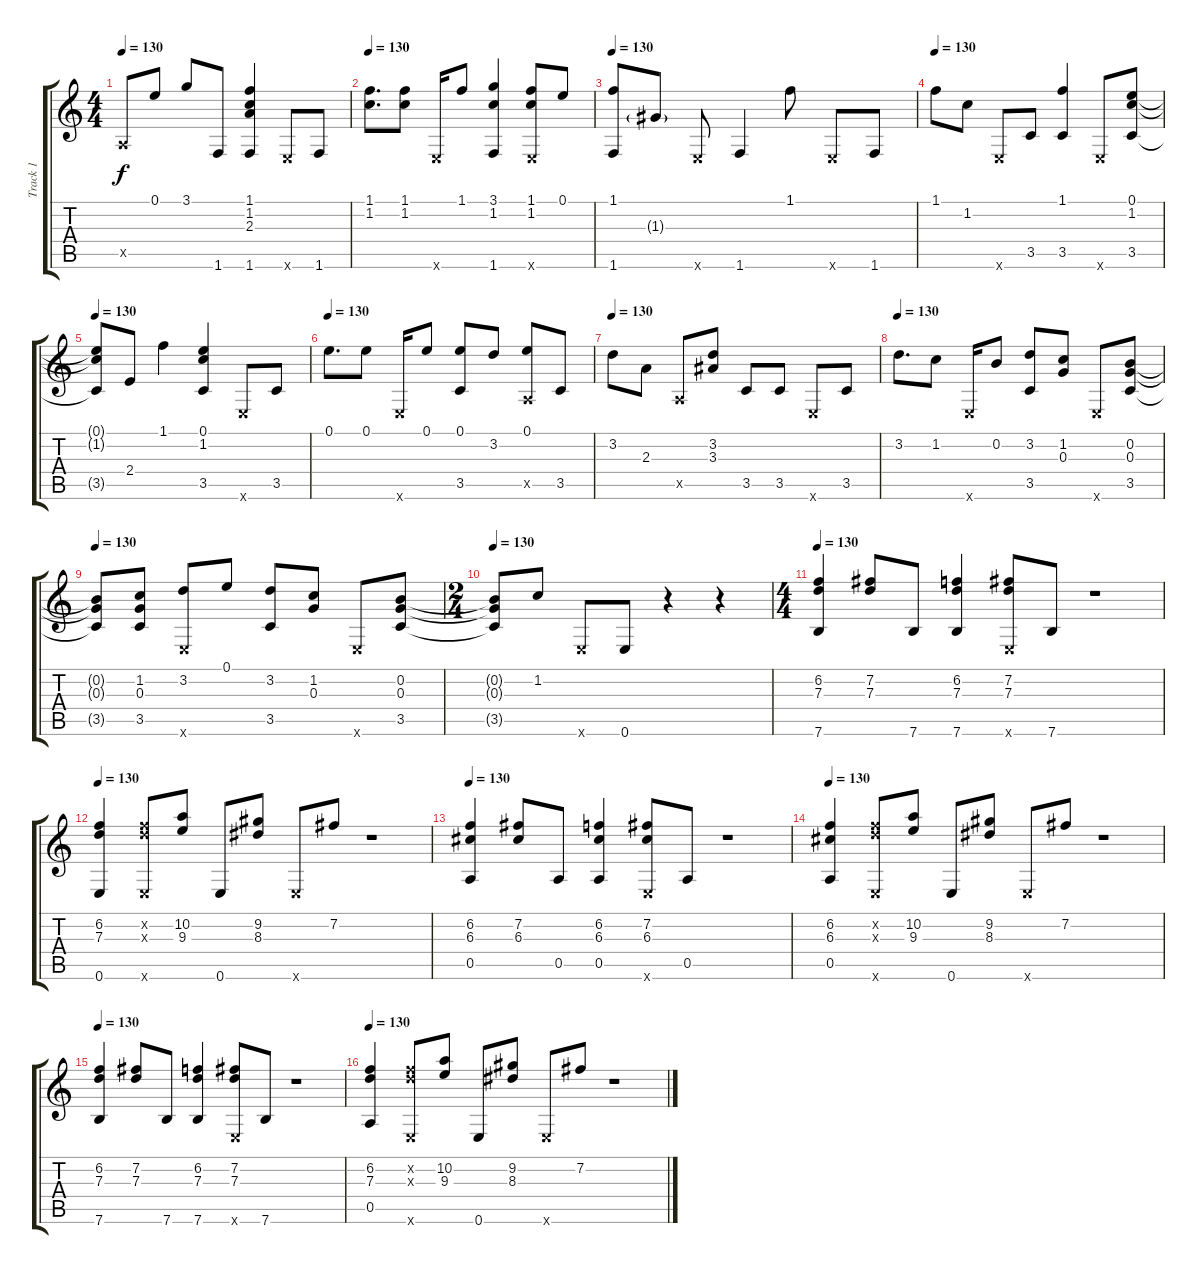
\track ("Track 1" "Track 1") {instrument acousticguitarsteel}
\staff {score tabs}
\tuning (E4 B3 G3 D3 A2 E2) {hide}
\ts (4 4)
\tempo 130
\clef g2
\ks c
0.5{x}.8{dy f} 0.1.8 3.1.8 1.6.8 (1.1 1.2 2.3 1.6).4 0.6{x}.8 1.6.8 |
\tempo 130
(1.1 1.2).8{d} (1.1 1.2).8 0.6{x}.16 1.1.8 (3.1 1.2 1.6).4 (1.1 1.2 0.6{x}).8 0.1.8 |
\tempo 130
(1.1 1.6).8 1.3{g}.8 0.6{x}.8 1.6.4 1.1.8 0.6{x}.8 1.6.8 |
\tempo 130
1.1.8 1.2.8 0.6{x}.8 3.5.8 (1.1 3.5).4 0.6{x}.8 (0.1 1.2 3.5).8 |
\tempo 130
(0.1{t} 1.2{t} 3.5{t}).8 2.4.8 1.1.4 (0.1 1.2 3.5).4 0.6{x}.8 3.5.8 |
\tempo 130
0.1.8{d} 0.1.8 0.6{x}.16 0.1.8 (0.1 3.5).8 3.2.8 (0.1 0.5{x}).8 3.5.8 |
\tempo 130
3.2.8 2.3.8 0.5{x}.8 (3.2 3.3).8 3.5.8 3.5.8 0.6{x}.8 3.5.8 |
\tempo 130
3.2.8{d} 1.2.8 0.6{x}.16 0.2.8 (3.2 3.5).8 (1.2 0.3).8 0.6{x}.8 (0.2 0.3 3.5).8 |
\tempo 130
(0.2{t} 0.3{t} 3.5{t}).8 (1.2 0.3 3.5).8 (3.2 0.6{x}).8 0.1.8 (3.2 3.5).8 (1.2 0.3).8 0.6{x}.8 (0.2 0.3 3.5).8 |
\ts (2 4)
\tempo 130
(0.2{t} 0.3{t} 3.5{t}).8 1.2.8 0.6{x}.8 0.6.8 r.4 r.4 |
\ts (4 4)
\tempo 130
(6.2 7.3 7.6).4 (7.2 7.3).8 7.6.8 (6.2 7.3 7.6).4 (7.2 7.3 0.6{x}).8 7.6.8 r.1 |
\tempo 130
(6.2 7.3 0.6).4 (6.2{x} 7.3{x} 0.6{x}).8 (10.2 9.3).8 0.6.8 (9.2 8.3).8 0.6{x}.8 7.2.8 r.1 |
\tempo 130
(6.2 6.3 0.5).4 (7.2 6.3).8 0.5.8 (6.2 6.3 0.5).4 (7.2 6.3 0.6{x}).8 0.5.8 r.1 |
\tempo 130
(6.2 6.3 0.5).4 (6.2{x} 7.3{x} 0.6{x}).8 (10.2 9.3).8 0.6.8 (9.2 8.3).8 0.6{x}.8 7.2.8 r.1 |
\tempo 130
(6.2 7.3 7.6).4 (7.2 7.3).8 7.6.8 (6.2 7.3 7.6).4 (7.2 7.3 0.6{x}).8 7.6.8 r.1 |
\tempo 130
(6.2 7.3 0.5).4 (6.2{x} 7.3{x} 0.6{x}).8 (10.2 9.3).8 0.6.8 (9.2 8.3).8 0.6{x}.8 7.2.8 r.1
